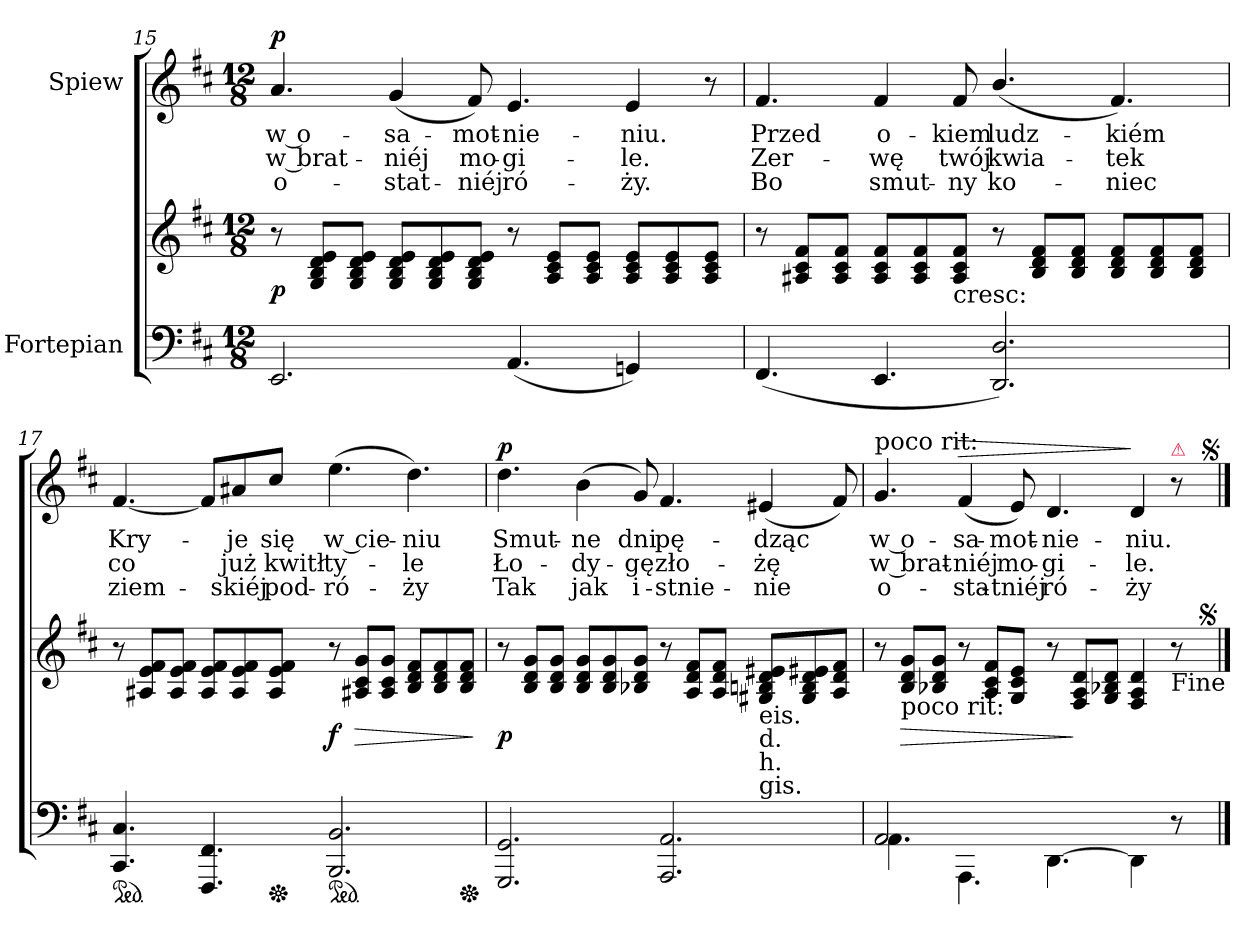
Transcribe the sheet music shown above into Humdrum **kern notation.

**kern	**kern	**dynam	**kern	**text	**text	**text	**dynam
*part2	*part2	*part2	*part1	*part1	*part1	*part1	*part1
*staff3	*staff2	*staff2/3	*staff1	*staff1	*staff1	*staff1	*staff1
*I"Fortepian	*	*	*I"Spiew	*	*	*	*
*clefF4	*clefG2	*	*clefG2	*	*	*	*
*k[f#c#]	*k[f#c#]	*	*k[f#c#]	*	*	*	*
*M12/8	*M12/8	*	*M12/8	*	*	*	*
=15	=15	=15	=15	=15	=15	=15	=15
!	!	!	!	!	!	!	!LO:DY:b
2.EE/	8r	p	4.a/	w o-	w brat-	o-	p
.	8G/ 8B/ 8d/ 8e/L	.	.	.	.	.	.
.	8G/ 8B/ 8d/ 8e/J	.	.	.	.	.	.
.	8G/ 8B/ 8d/ 8e/L	.	(4g/	-sa-	-niéj	-stat-	.
.	8G/ 8B/ 8d/ 8e/	.	.	.	.	.	.
.	8G/ 8B/ 8d/ 8e/J	.	8f#/)	-mot-	mo-	-niéj	.
(4.AA/	8r	.	4.e/	-nie-	-gi-	ró-	.
.	8A/ 8c#/ 8e/L	.	.	.	.	.	.
.	8A/ 8c#/ 8e/J	.	.	.	.	.	.
4GGn/)	8A/ 8c#/ 8e/L	.	4e/	-niu.	-le.	-ży.	.
.	8A/ 8c#/ 8e/	.	.	.	.	.	.
8ryy	8A/ 8c#/ 8e/J	.	8r	.	.	.	.
=16	=16	=16	=16	=16	=16	=16	=16
(4.FF#/	8r	.	4.f#/	Przed	Zer-	Bo	.
.	8A#X/ 8c#/ 8f#/L	.	.	.	.	.	.
.	8A#/ 8c#/ 8f#/J	.	.	.	.	.	.
4.EE/	8A#/ 8c#/ 8f#/L	.	4f#/	o-	-wę	smut-	.
.	8A#/ 8c#/ 8f#/	.	.	.	.	.	.
!	!LO:TX:c:t=cresc&colon;	!	!	!	!	!	!
.	8A#/ 8c#/ 8f#/J	.	8f#/	-kiem	twój	-ny	.
2.DD/ 2.D/)	8r	.	(4.b/	ludz-	kwia-	ko-	.
.	8B/ 8d/ 8f#/L	.	.	.	.	.	.
.	8B/ 8d/ 8f#/J	.	.	.	.	.	.
.	8B/ 8d/ 8f#/L	.	4.f#/)	-kiém	-tek	-niec	.
.	8B/ 8d/ 8f#/	.	.	.	.	.	.
.	8B/ 8d/ 8f#/J	.	.	.	.	.	.
=17	=17	=17	=17	=17	=17	=17	=17
*ped	*	*	*	*	*	*	*
4.CC#/ 4.C#/	8r	.	[4.f#/	Kry-	co	ziem-	.
.	8A#X/ 8e/ 8f#/L	.	.	.	.	.	.
.	8A#/ 8e/ 8f#/J	.	.	.	.	.	.
4.FFF#/ 4.FF#/	8A#/ 8e/ 8f#/L	.	8f#/L]	.	.	.	.
.	8A#/ 8e/ 8f#/	.	8a#X/	-je	już	-skiéj	.
*Xped	*	*	*	*	*	*	*
.	8A#/ 8e/ 8f#/J	.	8cc#/J	się	kwitł	pod-	.
*ped	*	*	*	*	*	*	*
2.BBB/ 2.BB/	8r	f	(4.ee\	w cie-	ty-	-ró-	.
.	8A#X/ 8c#/ 8g/L	>	.	.	.	.	.
.	8A#/ 8c#/ 8g/J	.	.	.	.	.	.
.	8B/ 8d/ 8f#/L	.	4.dd\)	-niu	-le	-ży	.
.	8B/ 8d/ 8f#/	.	.	.	.	.	.
*Xped	*	*	*	*	*	*	*
.	8B/ 8d/ 8f#/J	.	.	.	.	.	.
.	.	]	.	.	.	.	.
=18	=18	=18	=18	=18	=18	=18	=18
!	!	!	!	!	!	!	!LO:DY:b
2.GGG/ 2.GG/	8r	p	4.dd\	Smut-	Ło-	Tak	p
.	8B/ 8d/ 8g/L	.	.	.	.	.	.
.	8B/ 8d/ 8g/J	.	.	.	.	.	.
.	8B/ 8d/ 8g/L	.	(4b\	-ne	-dy-	jak	.
.	8B/ 8d/ 8g/	.	.	.	.	.	.
.	8B-X/ 8d/ 8g/J	.	8g/)	dni	-gę	i-	.
2.AAA/ 2.AA/	8r	.	4.f#/	pę-	zło-	-stnie-	.
.	8A/ 8d/ 8f#/L	.	.	.	.	.	.
.	8A/ 8d/ 8f#/J	.	.	.	.	.	.
!	!LO:TX:b:t=eis.\nd.\nh.\ngis.	!	!	!	!	!	!
.	8G#X/ 8Bn/ 8d/ 8e#X/L	.	(4e#X/	-dząc	-żę	-nie	.
.	8G#/ 8B/ 8d/ 8e#X/	.	.	.	.	.	.
.	8A/ 8d/ 8f#/J	.	8f#/)	.	.	.	.
=19	=19	=19	=19	=19	=19	=19	=19
*^	*	*	*	*	*	*	*
!	!	!	!	!LO:TX:a:t=poco rit&colon;	!	!	!	!
2.AA/	4.AA\	8r	.	4.g/	w o-	w brat-	o-	.
!	!	!LO:TX:b:t=poco rit&colon;	!	!	!	!	!	!
.	.	8B/ 8d/ 8g/L	>	.	.	.	.	.
.	.	8B-X/ 8d/ 8g/J	.	.	.	.	.	.
!	!	!	!	!	!	!	!	!LO:HP:a
.	4.AAA\	8r	.	(4f#/	-sa-	-niéj	-sta-	>
.	.	8A/ 8c#/ 8f#/L	.	.	.	.	.	.
.	.	8G/ 8c#/ 8e/J	.	8e/)	-mot-	mo-	-tniéj	.
4ryy	[4.DD\	8r	.	4.d/	-nie-	-gi-	ró-	.
.	.	8F#/ 8A/ 8d/L	]	.	.	.	.	.
2ryy	.	8G/ 8B-X/ 8d/J	.	.	.	.	.	.
.	4DD\]	4F#/ 4A/ 4d/	.	4d/	-niu.	-le.	-ży	]
!	!	!	!	!LO:TX:a:color=crimson:t=⚠	!	!	!	!
!	!	!LO:TX:b:t=Fine	!	!	!	!	!	!
.	8r	8r	.	8r	.	.	.	.
!	!	!	!	!LO:TX:a:t=[segno]	!	!	!	!
!	!	!LO:TX:a:t=[segno]	!	!	!	!	!	!
!LO:TX:a:t=[segno]	!	!	!	!	!	!	!	!
*v	*v	*	*	*	*	*	*	*
==	==	==	==	==	==	==	==
*-	*-	*-	*-	*-	*-	*-	*-
